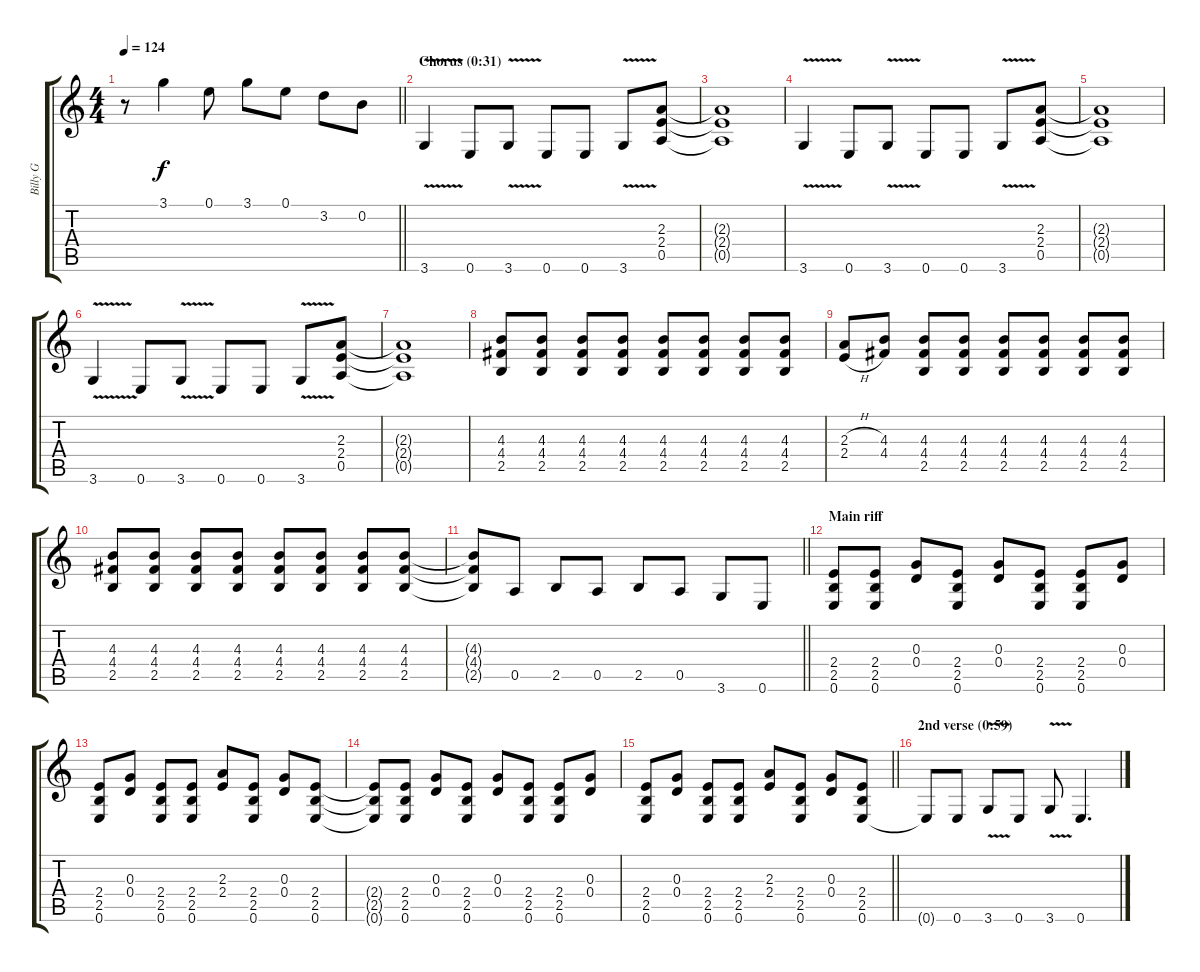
\track ("Billy G" "Billy G") {instrument overdrivenguitar}
\staff {score tabs}
\tuning (E4 B3 G3 D3 A2 E2) {hide}
\ts (4 4)
\tempo 124
\clef g2
\barLineRight lightlight
\ks c
r.8{dy f} 3.1.4 0.1.8 3.1.8 0.1.8 3.2.8 0.2.8 |
\section ("" "Chorus (0:31)")
3.6{v}.4 0.6.8 3.6{v}.8 0.6.8 0.6.8 3.6{v}.8 (2.3 2.4 0.5).8 |
(2.3{t} 2.4{t} 0.5{t}).1 |
3.6{v}.4 0.6.8 3.6{v}.8 0.6.8 0.6.8 3.6{v}.8 (2.3 2.4 0.5).8 |
(2.3{t} 2.4{t} 0.5{t}).1 |
3.6{v}.4 0.6.8 3.6{v}.8 0.6.8 0.6.8 3.6{v}.8 (2.3 2.4 0.5).8 |
(2.3{t} 2.4{t} 0.5{t}).1 |
(4.3 4.4 2.5).8 (4.3 4.4 2.5).8 (4.3 4.4 2.5).8 (4.3 4.4 2.5).8 (4.3 4.4 2.5).8 (4.3 4.4 2.5).8 (4.3 4.4 2.5).8 (4.3 4.4 2.5).8 |
(2.3{h} 2.4{h}).8 (4.3 4.4).8 (4.3 4.4 2.5).8 (4.3 4.4 2.5).8 (4.3 4.4 2.5).8 (4.3 4.4 2.5).8 (4.3 4.4 2.5).8 (4.3 4.4 2.5).8 |
(4.3 4.4 2.5).8 (4.3 4.4 2.5).8 (4.3 4.4 2.5).8 (4.3 4.4 2.5).8 (4.3 4.4 2.5).8 (4.3 4.4 2.5).8 (4.3 4.4 2.5).8 (4.3 4.4 2.5).8 |
\barLineRight lightlight
(4.3{t} 4.4{t} 2.5{t}).8 0.5.8 2.5.8 0.5.8 2.5.8 0.5.8 3.6.8 0.6.8 |
\section ("" "Main riff")
(2.4 2.5 0.6).8 (2.4 2.5 0.6).8 (0.3 0.4).8 (2.4 2.5 0.6).8 (0.3 0.4).8 (2.4 2.5 0.6).8 (2.4 2.5 0.6).8 (0.3 0.4).8 |
(2.4 2.5 0.6).8 (0.3 0.4).8 (2.4 2.5 0.6).8 (2.4 2.5 0.6).8 (2.3 2.4).8 (2.4 2.5 0.6).8 (0.3 0.4).8 (2.4 2.5 0.6).8 |
(2.4{t} 2.5{t} 0.6{t}).8 (2.4 2.5 0.6).8 (0.3 0.4).8 (2.4 2.5 0.6).8 (0.3 0.4).8 (2.4 2.5 0.6).8 (2.4 2.5 0.6).8 (0.3 0.4).8 |
\barLineRight lightlight
(2.4 2.5 0.6).8 (0.3 0.4).8 (2.4 2.5 0.6).8 (2.4 2.5 0.6).8 (2.3 2.4).8 (2.4 2.5 0.6).8 (0.3 0.4).8 (2.4 2.5 0.6).8 |
\section ("" "2nd verse (0:59)")
0.6{t}.8 0.6.8 3.6{v}.8 0.6.8 3.6{v}.8 0.6.4{d}
